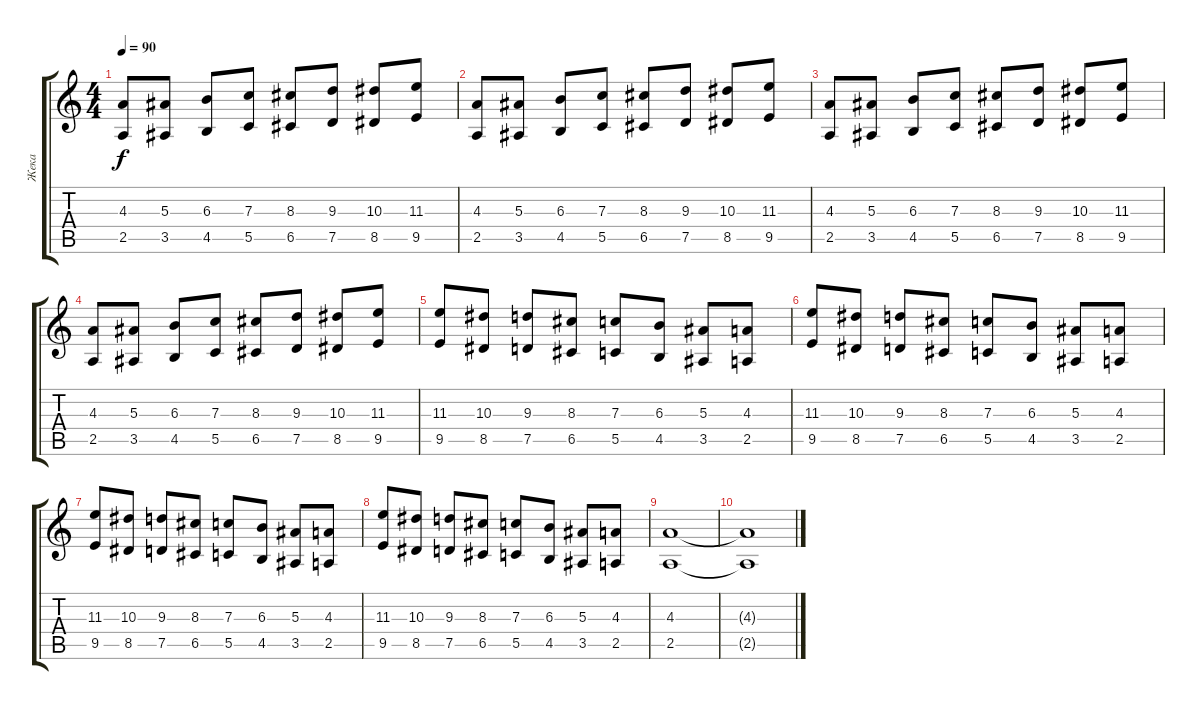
\track ("Жека" "Жека") {instrument electricguitarjazz}
\staff {score tabs}
\tuning (D4 A3 F3 C3 G2 C2) {hide}
\ts (4 4)
\tempo 90
\clef g2
\ks c
(4.3 2.5).8{dy f} (5.3 3.5).8 (6.3 4.5).8 (7.3 5.5).8 (8.3 6.5).8 (9.3 7.5).8 (10.3 8.5).8 (11.3 9.5).8 |
(4.3 2.5).8 (5.3 3.5).8 (6.3 4.5).8 (7.3 5.5).8 (8.3 6.5).8 (9.3 7.5).8 (10.3 8.5).8 (11.3 9.5).8 |
(4.3 2.5).8 (5.3 3.5).8 (6.3 4.5).8 (7.3 5.5).8 (8.3 6.5).8 (9.3 7.5).8 (10.3 8.5).8 (11.3 9.5).8 |
(4.3 2.5).8 (5.3 3.5).8 (6.3 4.5).8 (7.3 5.5).8 (8.3 6.5).8 (9.3 7.5).8 (10.3 8.5).8 (11.3 9.5).8 |
(11.3 9.5).8 (10.3 8.5).8 (9.3 7.5).8 (8.3 6.5).8 (7.3 5.5).8 (6.3 4.5).8 (5.3 3.5).8 (4.3 2.5).8 |
(11.3 9.5).8 (10.3 8.5).8 (9.3 7.5).8 (8.3 6.5).8 (7.3 5.5).8 (6.3 4.5).8 (5.3 3.5).8 (4.3 2.5).8 |
(11.3 9.5).8 (10.3 8.5).8 (9.3 7.5).8 (8.3 6.5).8 (7.3 5.5).8 (6.3 4.5).8 (5.3 3.5).8 (4.3 2.5).8 |
(11.3 9.5).8 (10.3 8.5).8 (9.3 7.5).8 (8.3 6.5).8 (7.3 5.5).8 (6.3 4.5).8 (5.3 3.5).8 (4.3 2.5).8 |
(4.3 2.5).1 |
(4.3{t} 2.5{t}).1
